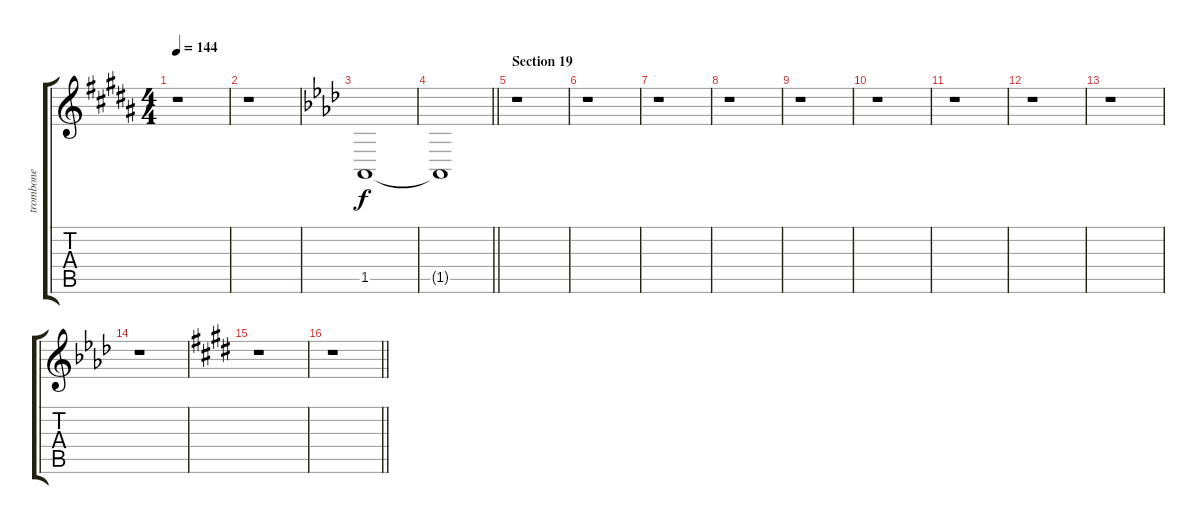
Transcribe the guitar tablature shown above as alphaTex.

\track ("trombone" "trombone") {instrument trombone}
\staff {score tabs}
\tuning (D4 A3 F3 C3 G2 D2) {hide}
\ts (4 4)
\tempo 144
\clef g2
\ks g#minor
r.1{dy f} |
r.1 |
\ks fminor
1.5.1 |
\barLineRight lightlight
1.5{t}.1 |
\section ("" "Section 19")
r.1 |
r.1 |
r.1 |
r.1 |
r.1 |
r.1 |
r.1 |
r.1 |
r.1 |
r.1 |
\ks c#minor
r.1 |
\barLineRight lightlight
r.1
